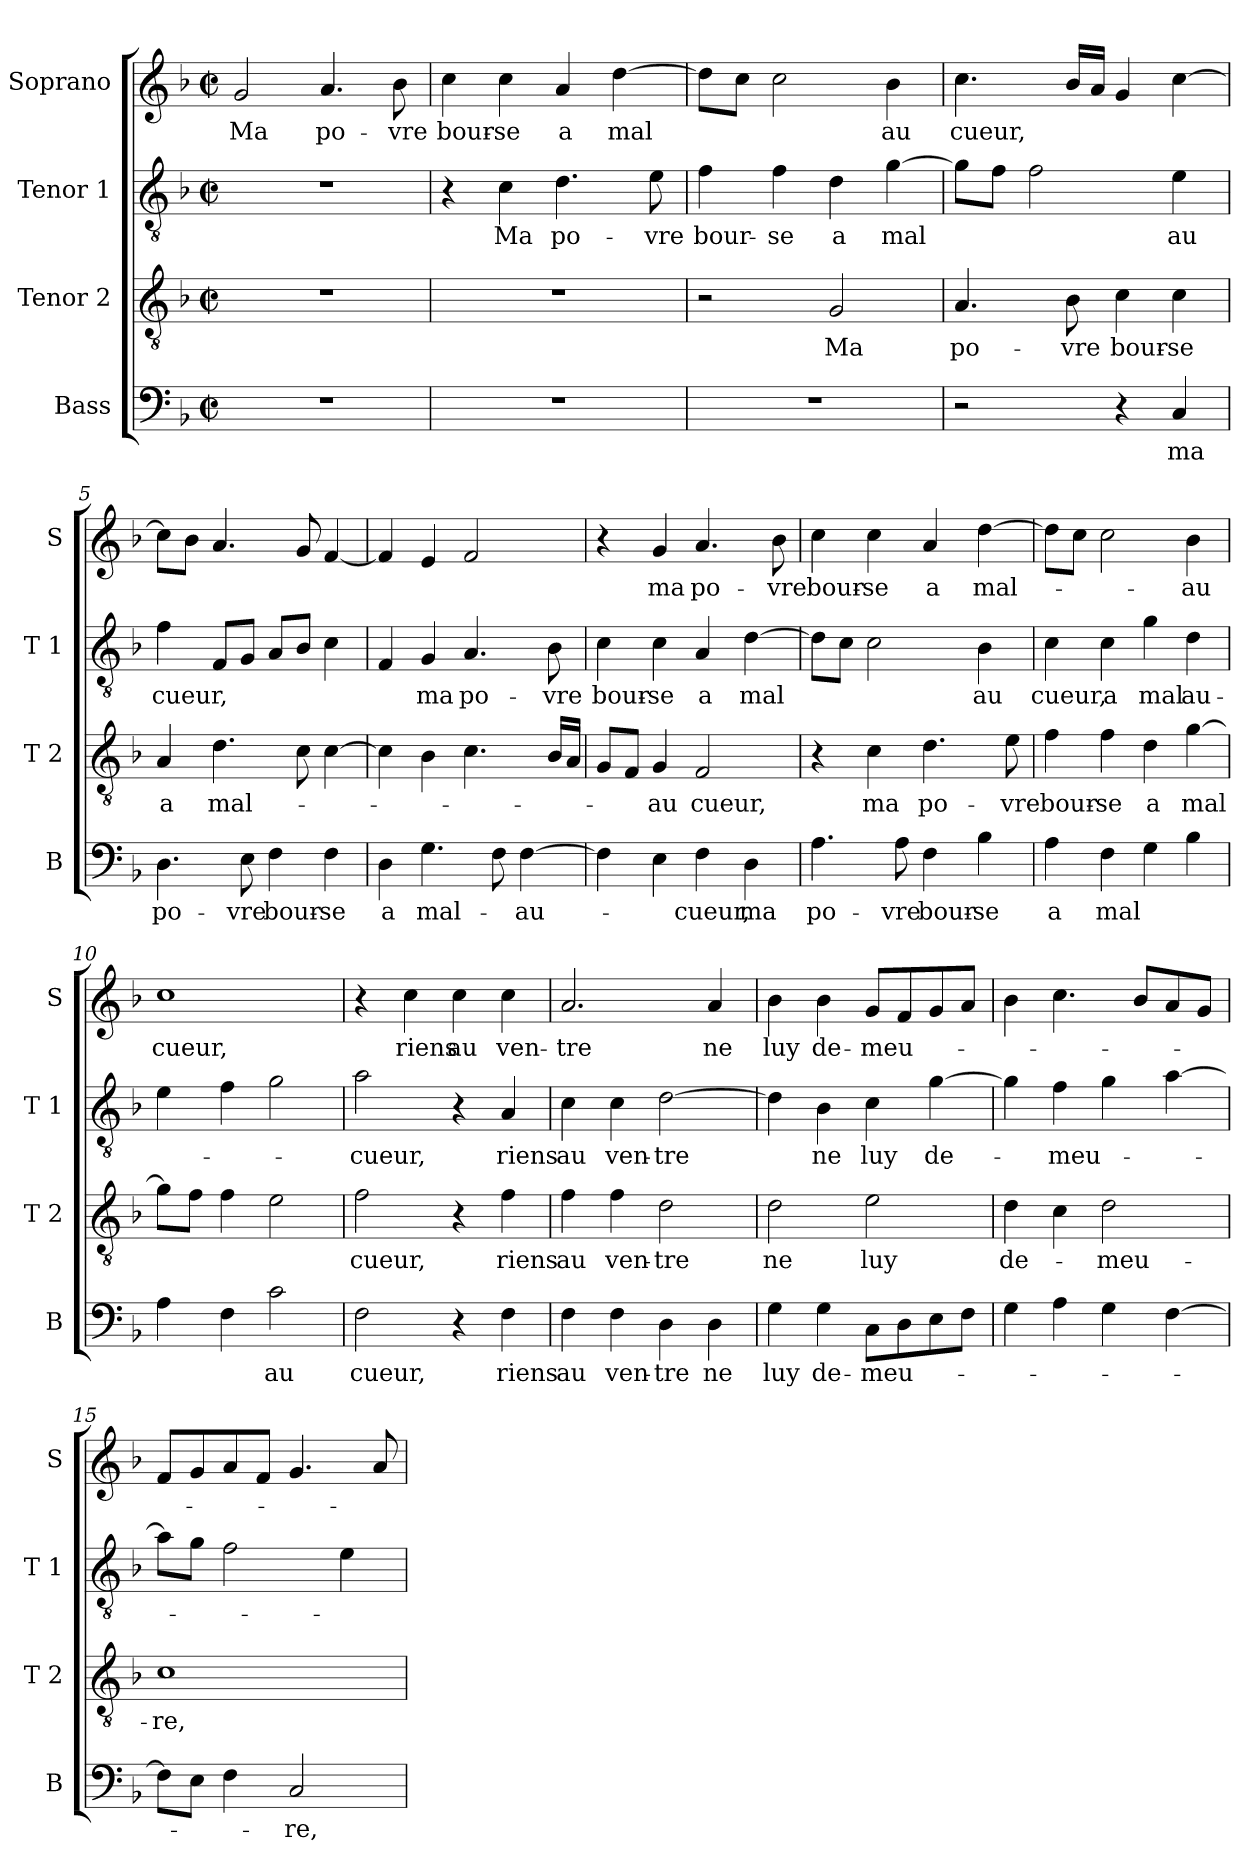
**kern	**text	**kern	**text	**kern	**text	**kern	**text
*part4	*part4	*part3	*part3	*part2	*part2	*part1	*part1
*staff4	*staff4	*staff3	*staff3	*staff2	*staff2	*staff1	*staff1
*I"Bass	*	*I"Tenor 2	*	*I"Tenor 1	*	*I"Soprano	*
*I'B	*	*I'T 2	*	*I'T 1	*	*I'S	*
*clefF4	*	*clefGv2	*	*clefGv2	*	*clefG2	*
*k[b-]	*	*k[b-]	*	*k[b-]	*	*k[b-]	*
*F:	*	*F:	*	*F:	*	*F:	*
*M2/2	*	*M2/2	*	*M2/2	*	*M2/2	*
*met(c|)	*	*met(c|)	*	*met(c|)	*	*met(c|)	*
=1	=1	=1	=1	=1	=1	=1	=1
!	!	!	!	!	!	!	!LO:LY:b
1r	.	1r	.	1r	.	2g/	Ma
!	!	!	!	!	!	!	!LO:LY:b
.	.	.	.	.	.	4.a/	po-
!	!	!	!	!	!	!	!LO:LY:b
.	.	.	.	.	.	8b-\	-vre
=2	=2	=2	=2	=2	=2	=2	=2
!	!	!	!	!	!	!	!LO:LY:b
1r	.	1r	.	4r	.	4cc\	bour-
!	!	!	!	!	!LO:LY:b	!	!LO:LY:b
.	.	.	.	4c\	Ma	4cc\	-se
!	!	!	!	!	!LO:LY:b	!	!LO:LY:b
.	.	.	.	4.d\	po-	4a/	a
!	!	!	!	!	!	!	!LO:LY:b
.	.	.	.	.	.	[4dd\	mal
!	!	!	!	!	!LO:LY:b	!	!
.	.	.	.	8e\	-vre	.	.
=3	=3	=3	=3	=3	=3	=3	=3
!	!	!	!	!	!LO:LY:b	!	!
1r	.	2r	.	4f\	bour-	8dd\L]	.
.	.	.	.	.	.	8cc\J	.
!	!	!	!	!	!LO:LY:b	!	!
.	.	.	.	4f\	-se	2cc\	.
!	!	!	!LO:LY:b	!	!LO:LY:b	!	!
.	.	2G/	Ma	4d\	a	.	.
!	!	!	!	!	!LO:LY:b	!	!LO:LY:b
.	.	.	.	[4g\	mal	4b-\	au
=4	=4	=4	=4	=4	=4	=4	=4
!	!	!	!LO:LY:b	!	!	!	!LO:LY:b
2r	.	4.A/	po-	8g\L]	.	4.cc\	cueur,
.	.	.	.	8f\J	.	.	.
.	.	.	.	2f\	.	.	.
!	!	!	!LO:LY:b	!	!	!	!
.	.	8B-\	-vre	.	.	16b-/LL	.
.	.	.	.	.	.	16a/JJ	.
!	!	!	!LO:LY:b	!	!	!	!
4r	.	4c\	bour-	.	.	4g/	.
!	!LO:LY:b	!	!LO:LY:b	!	!LO:LY:b	!	!
4C/	ma	4c\	-se	4e\	au	[4cc\	.
!!LO:LB:g=z
=5	=5	=5	=5	=5	=5	=5	=5
!	!LO:LY:b	!	!LO:LY:b	!	!LO:LY:b	!	!
4.D\	po-	4A/	a	4f\	cueur,	8cc\L]	.
.	.	.	.	.	.	8b-\J	.
!	!	!	!LO:LY:b	!	!	!	!
.	.	4.d\	mal-	8F/L	.	4.a/	.
!	!LO:LY:b	!	!	!	!	!	!
8E\	-vre	.	.	8G/J	.	.	.
!	!LO:LY:b	!	!	!	!	!	!
4F\	bour-	.	.	8A/L	.	.	.
.	.	8c\	.	8B-/J	.	8g/	.
!	!LO:LY:b	!	!	!	!	!	!
4F\	-se	[4c\	.	4c\	.	[4f/	.
=6	=6	=6	=6	=6	=6	=6	=6
!	!LO:LY:b	!	!	!	!	!	!
4D\	a	4c\]	.	4F/	.	4f/]	.
!	!LO:LY:b	!	!	!	!LO:LY:b	!	!
4.G\	mal-	4B-\	.	4G/	ma	4e/	.
!	!	!	!	!	!LO:LY:b	!	!
.	.	4.c\	.	4.A/	po-	2f/	.
8F\	.	.	.	.	.	.	.
!	!LO:LY:b	!	!	!	!	!	!
[4F\	-au-	.	.	.	.	.	.
!	!	!	!	!	!LO:LY:b	!	!
.	.	16B-/LL	.	8B-\	-vre	.	.
.	.	16A/JJ	.	.	.	.	.
=7	=7	=7	=7	=7	=7	=7	=7
!	!	!	!	!	!LO:LY:b	!	!
4F\]	.	8G/L	.	4c\	bour-	4r	.
.	.	8F/J	.	.	.	.	.
!	!	!	!LO:LY:b	!	!LO:LY:b	!	!LO:LY:b
4E\	.	4G/	-au	4c\	-se	4g/	ma
!	!LO:LY:b	!	!LO:LY:b	!	!LO:LY:b	!	!LO:LY:b
4F\	-cueur,	2F/	cueur,	4A/	a	4.a/	po-
!	!LO:LY:b	!	!	!	!LO:LY:b	!	!
4D\	ma	.	.	[4d\	mal	.	.
!	!	!	!	!	!	!	!LO:LY:b
.	.	.	.	.	.	8b-\	-vre
=8	=8	=8	=8	=8	=8	=8	=8
!	!LO:LY:b	!	!	!	!	!	!LO:LY:b
4.A\	po-	4r	.	8d\L]	.	4cc\	bour-
.	.	.	.	8c\J	.	.	.
!	!	!	!LO:LY:b	!	!	!	!LO:LY:b
.	.	4c\	ma	2c\	.	4cc\	-se
!	!LO:LY:b	!	!	!	!	!	!
8A\	-vre	.	.	.	.	.	.
!	!LO:LY:b	!	!LO:LY:b	!	!	!	!LO:LY:b
4F\	bour-	4.d\	po-	.	.	4a/	a
!	!LO:LY:b	!	!	!	!LO:LY:b	!	!LO:LY:b
4B-\	-se	.	.	4B-\	au	[4dd\	mal-
!	!	!	!LO:LY:b	!	!	!	!
.	.	8e\	-vre	.	.	.	.
=9	=9	=9	=9	=9	=9	=9	=9
!	!LO:LY:b	!	!LO:LY:b	!	!LO:LY:b	!	!
4A\	a	4f\	bour-	4c\	cueur,	8dd\L]	.
.	.	.	.	.	.	8cc\J	.
!	!LO:LY:b	!	!LO:LY:b	!	!LO:LY:b	!	!
4F\	mal	4f\	-se	4c\	a	2cc\	.
!	!	!	!LO:LY:b	!	!LO:LY:b	!	!
4G\	.	4d\	a	4g\	mal	.	.
!	!	!	!LO:LY:b	!	!LO:LY:b	!	!LO:LY:b
4B-\	.	[4g\	mal	4d\	au-	4b-\	-au
=10	=10	=10	=10	=10	=10	=10	=10
!	!	!	!	!	!	!	!LO:LY:b
4A\	.	8g\L]	.	4e\	.	1cc	cueur,
.	.	8f\J	.	.	.	.	.
4F\	.	4f\	.	4f\	.	.	.
!	!LO:LY:b	!	!	!	!	!	!
2c\	au	2e\	.	2g\	.	.	.
!!LO:PB:g=z
=11	=11	=11	=11	=11	=11	=11	=11
!	!LO:LY:b	!	!LO:LY:b	!	!LO:LY:b	!	!
2F\	cueur,	2f\	cueur,	2a\	-cueur,	4r	.
!	!	!	!	!	!	!	!LO:LY:b
.	.	.	.	.	.	4cc\	riens
!	!	!	!	!	!	!	!LO:LY:b
4r	.	4r	.	4r	.	4cc\	au
!	!LO:LY:b	!	!LO:LY:b	!	!LO:LY:b	!	!LO:LY:b
4F\	riens	4f\	riens	4A/	riens	4cc\	ven-
=12	=12	=12	=12	=12	=12	=12	=12
!	!LO:LY:b	!	!LO:LY:b	!	!LO:LY:b	!	!LO:LY:b
4F\	au	4f\	au	4c\	au	2.a/	-tre
!	!LO:LY:b	!	!LO:LY:b	!	!LO:LY:b	!	!
4F\	ven-	4f\	ven-	4c\	ven-	.	.
!	!LO:LY:b	!	!LO:LY:b	!	!LO:LY:b	!	!
4D\	-tre	2d\	-tre	[2d\	-tre	.	.
!	!LO:LY:b	!	!	!	!	!	!LO:LY:b
4D\	ne	.	.	.	.	4a/	ne
=13	=13	=13	=13	=13	=13	=13	=13
!	!LO:LY:b	!	!LO:LY:b	!	!	!	!LO:LY:b
4G\	luy	2d\	ne	4d\]	.	4b-\	luy
!	!LO:LY:b	!	!	!	!LO:LY:b	!	!LO:LY:b
4G\	de-	.	.	4B-\	ne	4b-\	de-
!	!LO:LY:b	!	!LO:LY:b	!	!LO:LY:b	!	!LO:LY:b
8C\L	-meu-	2e\	luy	4c\	luy	8g/L	-meu-
8D\	.	.	.	.	.	8f/	.
!	!	!	!	!	!LO:LY:b	!	!
8E\	.	.	.	[4g\	de-	8g/	.
8F\J	.	.	.	.	.	8a/J	.
=14	=14	=14	=14	=14	=14	=14	=14
!	!	!	!LO:LY:b	!	!	!	!
4G\	.	4d\	de-	4g\]	.	4b-\	.
!	!	!	!	!	!LO:LY:b	!	!
4A\	.	4c\	.	4f\	-meu-	4.cc\	.
!	!	!	!LO:LY:b	!	!	!	!
4G\	.	2d\	-meu-	4g\	.	.	.
.	.	.	.	.	.	8b-/L	.
[4F\	.	.	.	[4a\	.	8a/	.
.	.	.	.	.	.	8g/J	.
=15	=15	=15	=15	=15	=15	=15	=15
!	!	!	!LO:LY:b	!	!	!	!
8F\L]	.	1c	-re,	8a\L]	.	8f/L	.
8E\J	.	.	.	8g\J	.	8g/	.
4F\	.	.	.	2f\	.	8a/	.
.	.	.	.	.	.	8f/J	.
!	!LO:LY:b	!	!	!	!	!	!
2C/	-re,	.	.	.	.	4.g/	.
.	.	.	.	4e\	.	.	.
.	.	.	.	.	.	8a/	.
=	=	=	=	=	=	=	=
*-	*-	*-	*-	*-	*-	*-	*-
